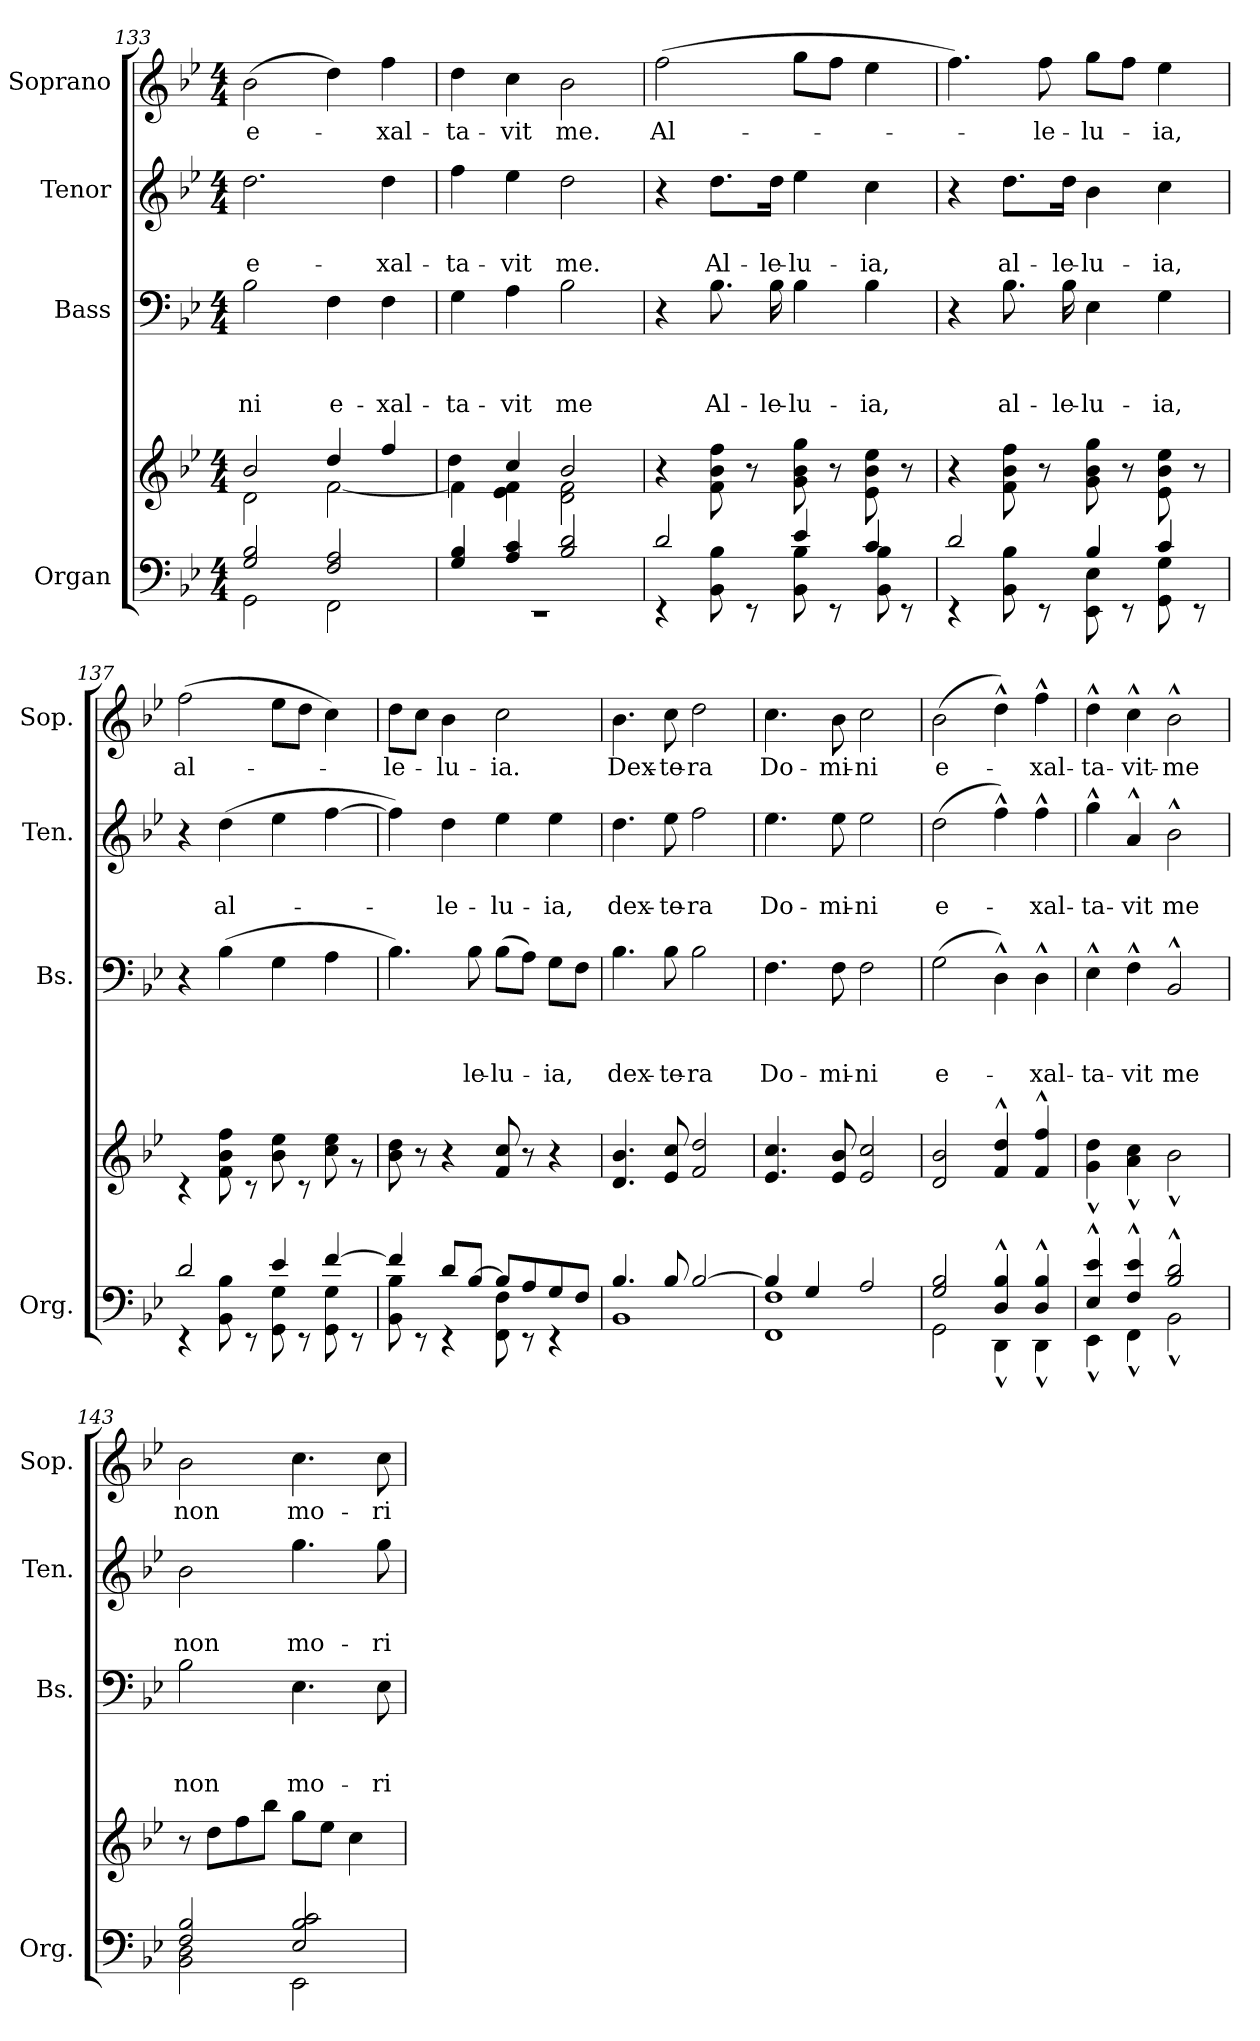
**kern	**kern	**kern	**text	**text	**text	**kern	**text	**text	**kern	**text
*part4	*part4	*part3	*part3	*part3	*part3	*part2	*part2	*part2	*part1	*part1
*staff5	*staff4	*staff3	*staff3	*staff3	*staff3	*staff2	*staff2	*staff2	*staff1	*staff1
*I"Organ	*	*I"Bass	*	*	*	*I"Tenor	*	*	*I"Soprano	*
*I'Org.	*	*I'Bs.	*	*	*	*I'Ten.	*	*	*I'Sop.	*
*clefF4	*clefG2	*clefF4	*	*	*	*clefG2	*	*	*clefG2	*
*	*	*	*	*	*	*ITrd7c12	*	*	*	*
*k[b-e-]	*k[b-e-]	*k[b-e-]	*	*	*	*k[b-e-]	*	*	*k[b-e-]	*
*B-:	*B-:	*B-:	*	*	*	*B-:	*	*	*B-:	*
*M4/4	*M4/4	*M4/4	*	*	*	*M4/4	*	*	*M4/4	*
=133	=133	=133	=133	=133	=133	=133	=133	=133	=133	=133
*^	*^	*	*	*	*	*	*	*	*	*
*	*^	*	*^	*	*	*	*	*	*	*	*	*
!	!	!	!	!	!	!	!	!	!LO:LY:b	!	!	!LO:LY:b	!	!LO:LY:b
2G/ 2B-/	2GG\	1ryy	1ryy	2d\	2b-/	2B-\	.	.	-ni	2.d\	.	e-	(>2b-\	e-
!	!	!	!	!	!	!	!	!	!LO:LY:b	!	!	!	!	!
2F/ 2A/	2FF\	.	.	[<2f\	4dd/	4F\	.	.	e-	.	.	.	4dd\)	.
!	!	!	!	!	!	!	!	!	!LO:LY:b	!	!	!LO:LY:b	!	!LO:LY:b
.	.	.	.	.	4ff/	4F\	.	.	-xal-	4d\	.	-xal-	4ff\	-xal-
=134	=134	=134	=134	=134	=134	=134	=134	=134	=134	=134	=134	=134	=134	=134
!	!	!	!	!	!	!	!	!	!LO:LY:b	!	!	!LO:LY:b	!	!LO:LY:b
4G/ 4B-/	1rEE	1ryy	1ryy	4f\]	4dd\	4G\	.	.	-ta-	4f\	.	-ta-	4dd\	-ta-
!	!	!	!	!	!	!	!	!	!LO:LY:b	!	!	!LO:LY:b	!	!LO:LY:b
4A/ 4c/	.	.	.	4e-\ 4f\	4cc/	4A\	.	.	-vit	4e-\	.	-vit	4cc\	-vit
!	!	!	!	!	!	!	!	!	!LO:LY:b	!	!	!LO:LY:b	!	!LO:LY:b
2B-/ 2d/	.	.	.	2d\ 2f\	2b-/	2B-\	.	.	me	2d\	.	me.	2b-\	me.
!!LO:LB:g=z
=135	=135	=135	=135	=135	=135	=135	=135	=135	=135	=135	=135	=135	=135	=135
!	!	!	!	!	!	!	!	!	!	!	!	!	!	!LO:LY:b
2d/	4rEE	1ryy	1ryy	4r	1ryy	4r	.	.	.	4r	.	.	(>2ff\	Al-
!	!	!	!	!	!	!	!	!	!LO:LY:b	!	!	!LO:LY:b	!	!
.	8BB-\ 8B-\	.	.	8f\ 8b-\ 8ff\	.	8.B-\	.	.	Al-	8.d\L	.	Al-	.	.
.	8rEE	.	.	8r	.	.	.	.	.	.	.	.	.	.
!	!	!	!	!	!	!	!	!	!LO:LY:b	!	!	!LO:LY:b	!	!
.	.	.	.	.	.	16B-\	.	.	-le-	16d\Jk	.	-le-	.	.
!	!	!	!	!	!	!	!	!	!LO:LY:b	!	!	!LO:LY:b	!	!
4e-/	8BB-\ 8B-\	.	.	8g\ 8b-\ 8gg\	.	4B-\	.	.	-lu-	4e-\	.	-lu-	8gg\L	.
.	8rEE	.	.	8r	.	.	.	.	.	.	.	.	8ff\J	.
!	!	!	!	!	!	!	!	!	!LO:LY:b	!	!	!LO:LY:b	!	!
4c/	8BB-\ 8B-\	.	.	8e-\ 8b-\ 8ee-\	.	4B-\	.	.	-ia,	4c\	.	-ia,	4ee-\	.
.	8rEE	.	.	8r	.	.	.	.	.	.	.	.	.	.
=136	=136	=136	=136	=136	=136	=136	=136	=136	=136	=136	=136	=136	=136	=136
2d/	4rEE	1ryy	1ryy	4r	1ryy	4r	.	.	.	4r	.	.	4.ff\)	.
!	!	!	!	!	!	!	!	!	!LO:LY:b	!	!	!LO:LY:b	!	!
.	8BB-\ 8B-\	.	.	8f\ 8b-\ 8ff\	.	8.B-\	.	.	al-	8.d\L	.	al-	.	.
!	!	!	!	!	!	!	!	!	!	!	!	!	!	!LO:LY:b
.	8rEE	.	.	8r	.	.	.	.	.	.	.	.	8ff\	-le-
!	!	!	!	!	!	!	!	!	!LO:LY:b	!	!	!LO:LY:b	!	!
.	.	.	.	.	.	16B-\	.	.	-le-	16d\Jk	.	-le-	.	.
!	!	!	!	!	!	!	!	!	!LO:LY:b	!	!	!LO:LY:b	!	!LO:LY:b
4B-/	8EE-\ 8E-\	.	.	8g\ 8b-\ 8gg\	.	4E-\	.	.	-lu-	4B-\	.	-lu-	8gg\L	-lu-
.	8rEE	.	.	8r	.	.	.	.	.	.	.	.	8ff\J	.
!	!	!	!	!	!	!	!	!	!LO:LY:b	!	!	!LO:LY:b	!	!LO:LY:b
4c/	8GG\ 8G\	.	.	8e-\ 8b-\ 8ee-\	.	4G\	.	.	-ia,	4c\	.	-ia,	4ee-\	-ia,
.	8rEE	.	.	8r	.	.	.	.	.	.	.	.	.	.
=137	=137	=137	=137	=137	=137	=137	=137	=137	=137	=137	=137	=137	=137	=137
!	!	!	!	!	!	!	!	!	!LO:LY:b	!	!	!	!	!LO:LY:b
2d/	4rEE	1ryy	1ryy	4rc	2..ryy	4r	.	.	al-	4r	.	.	(>2ff\	al-
!	!	!	!	!	!	!	!	!	!	!	!	!LO:LY:b	!	!
.	8BB-\ 8B-\	.	.	8f\ 8b-\ 8ff\	.	(>4B-\	.	.	.	(>4d\	.	al-	.	.
.	8rEE	.	.	8rc	.	.	.	.	.	.	.	.	.	.
4e-/	8GG\ 8G\	.	.	8b-\ 8ee-\	.	4G\	.	.	.	4e-\	.	.	8ee-\L	.
.	8rEE	.	.	8rc	.	.	.	.	.	.	.	.	8dd\J	.
[>4f/	8GG\ 8G\	.	.	8cc\ 8ee-\	.	4A\	.	.	.	[>4f\	.	.	4cc\)	.
.	8rEE	.	.	8ryy	8r	.	.	.	.	.	.	.	.	.
=138	=138	=138	=138	=138	=138	=138	=138	=138	=138	=138	=138	=138	=138	=138
!	!	!	!	!	!	!	!	!	!	!	!	!	!	!LO:LY:b
4f/]	8BB-\ 8B-\	1ryy	1ryy	8b-\ 8dd\	1ryy	4.B-\)	.	.	.	4f\])	.	.	8dd\L	-le-
.	8rEE	.	.	8r	.	.	.	.	.	.	.	.	8cc\J	.
!	!	!	!	!	!	!	!	!	!	!	!	!LO:LY:b	!	!LO:LY:b
8d/L	4rEE	.	.	4r	.	.	.	.	.	4d\	.	-le-	4b-\	-lu-
!	!	!	!	!	!	!	!	!	!LO:LY:b	!	!	!	!	!
[>8B-/J	.	.	.	.	.	8B-\	.	.	-le-	.	.	.	.	.
!	!	!	!	!	!	!	!	!	!LO:LY:b	!	!	!LO:LY:b	!	!LO:LY:b
8B-/L]	8FF\ 8F\	.	.	8f/ 8cc/	.	(>8B-\L	.	.	-lu-	4e-\	.	-lu-	2cc\	-ia.
8A/	8rEE	.	.	8r	.	8A\J)	.	.	.	.	.	.	.	.
!	!	!	!	!	!	!	!	!	!LO:LY:b	!	!	!LO:LY:b	!	!
8G/	4rEE	.	.	4r	.	8G\L	.	.	-ia,	4e-\	.	-ia,	.	.
8F/J	.	.	.	.	.	8F\J	.	.	.	.	.	.	.	.
=139	=139	=139	=139	=139	=139	=139	=139	=139	=139	=139	=139	=139	=139	=139
!	!	!	!	!	!	!	!	!	!LO:LY:b	!	!	!LO:LY:b	!	!LO:LY:b
4.B-/	1BB-	1ryy	1ryy	1ryy	4.d/ 4.b-/	4.B-\	.	.	dex-	4.d\	.	dex-	4.b-\	Dex-
!	!	!	!	!	!	!	!	!	!LO:LY:b	!	!	!LO:LY:b	!	!LO:LY:b
8B-/	.	.	.	.	8e-/ 8cc/	8B-\	.	.	-te-	8e-\	.	-te-	8cc\	-te-
!	!	!	!	!	!	!	!	!	!LO:LY:b	!	!	!LO:LY:b	!	!LO:LY:b
[>2B-/	.	.	.	.	2f/ 2dd/	2B-\	.	.	-ra	2f\	.	-ra	2dd\	-ra
=140	=140	=140	=140	=140	=140	=140	=140	=140	=140	=140	=140	=140	=140	=140
!	!	!	!	!	!	!	!	!	!LO:LY:b	!	!	!LO:LY:b	!	!LO:LY:b
4B-/]	1FF 1F	1ryy	1ryy	1ryy	4.e-/ 4.cc/	4.F\	.	.	Do-	4.e-\	.	Do-	4.cc\	Do-
4G/	.	.	.	.	.	.	.	.	.	.	.	.	.	.
!	!	!	!	!	!	!	!	!	!LO:LY:b	!	!	!LO:LY:b	!	!LO:LY:b
.	.	.	.	.	8e-/ 8b-/	8F\	.	.	-mi-	8e-\	.	-mi-	8b-\	-mi-
!	!	!	!	!	!	!	!	!	!LO:LY:b	!	!	!LO:LY:b	!	!LO:LY:b
2A/	.	.	.	.	2e-/ 2cc/	2F\	.	.	-ni	2e-\	.	-ni	2cc\	-ni
!!LO:LB:g=z
=141	=141	=141	=141	=141	=141	=141	=141	=141	=141	=141	=141	=141	=141	=141
!	!	!	!	!	!	!	!	!	!LO:LY:b	!	!	!LO:LY:b	!	!LO:LY:b
2G/ 2B-/	2GG\	1ryy	1ryy	1ryy	2d/ 2b-/	(>2G\	.	.	e-	(>2d\	.	e-	(>2b-\	e-
4D/^^> 4B-/^^>	4DD^^<\	.	.	.	4f/^^> 4dd/^^>	4D^^>\)	.	.	.	4f^^>\)	.	.	4dd^^>\)	.
!	!	!	!	!	!	!	!	!	!LO:LY:b	!	!	!LO:LY:b	!	!LO:LY:b
4D/^^> 4B-/^^>	4DD^^<\	.	.	.	4f/^^> 4ff/^^>	4D^^>\	.	.	-xal-	4f^^>\	.	-xal-	4ff^^>\	-xal-
=142	=142	=142	=142	=142	=142	=142	=142	=142	=142	=142	=142	=142	=142	=142
!	!	!	!	!	!	!	!	!	!LO:LY:b	!	!	!LO:LY:b	!	!LO:LY:b
4E-/^^> 4e-/^^>	4EE-^^<\	1ryy	1ryy	4g\^^> 4dd\^^>	1ryy	4E-^^>\	.	.	-ta-	4g^^>\	.	-ta-	4dd^^>\	-ta-
!	!	!	!	!	!	!	!	!	!LO:LY:b	!	!	!LO:LY:b	!	!LO:LY:b
4F/^^> 4e-/^^>	4FF^^<\	.	.	4a\^^> 4cc\^^>	.	4F^^>\	.	.	-vit	4A^^>/	.	-vit	4cc^^>\	-vit-
!	!	!	!	!	!	!	!	!	!LO:LY:b	!	!	!LO:LY:b	!	!LO:LY:b
2B-/^^> 2d/^^>	2BB-^^<\	.	.	2b-^^>\	.	2BB-^^>/	.	.	me	2B-^^>\	.	me	2b-^^>\	-me
=143	=143	=143	=143	=143	=143	=143	=143	=143	=143	=143	=143	=143	=143	=143
!	!	!	!	!	!	!	!	!	!LO:LY:b	!	!	!LO:LY:b	!	!LO:LY:b
2F/ 2B-/	2BB-\ 2D\	1ryy	1ryy	1ryy	8r	2B-\	.	.	non	2B-\	.	non	2b-\	non
.	.	.	.	.	8dd\L	.	.	.	.	.	.	.	.	.
.	.	.	.	.	8ff\	.	.	.	.	.	.	.	.	.
.	.	.	.	.	8bb-\J	.	.	.	.	.	.	.	.	.
!	!	!	!	!	!	!	!	!	!LO:LY:b	!	!	!LO:LY:b	!	!LO:LY:b
2E-/ 2B-/ 2c/	2EE-\	.	.	.	8gg\L	4.E-\	.	.	mo-	4.g\	.	mo-	4.cc\	mo-
.	.	.	.	.	8ee-\J	.	.	.	.	.	.	.	.	.
.	.	.	.	.	4cc\	.	.	.	.	.	.	.	.	.
!	!	!	!	!	!	!	!	!	!LO:LY:b	!	!	!LO:LY:b	!	!LO:LY:b
.	.	.	.	.	.	8E-\	.	.	-ri-	8g\	.	-ri-	8cc\	-ri-
*v	*v	*v	*	*	*	*	*	*	*	*	*	*	*	*
*	*v	*v	*v	*	*	*	*	*	*	*	*	*
=	=	=	=	=	=	=	=	=	=	=
*-	*-	*-	*-	*-	*-	*-	*-	*-	*-	*-
